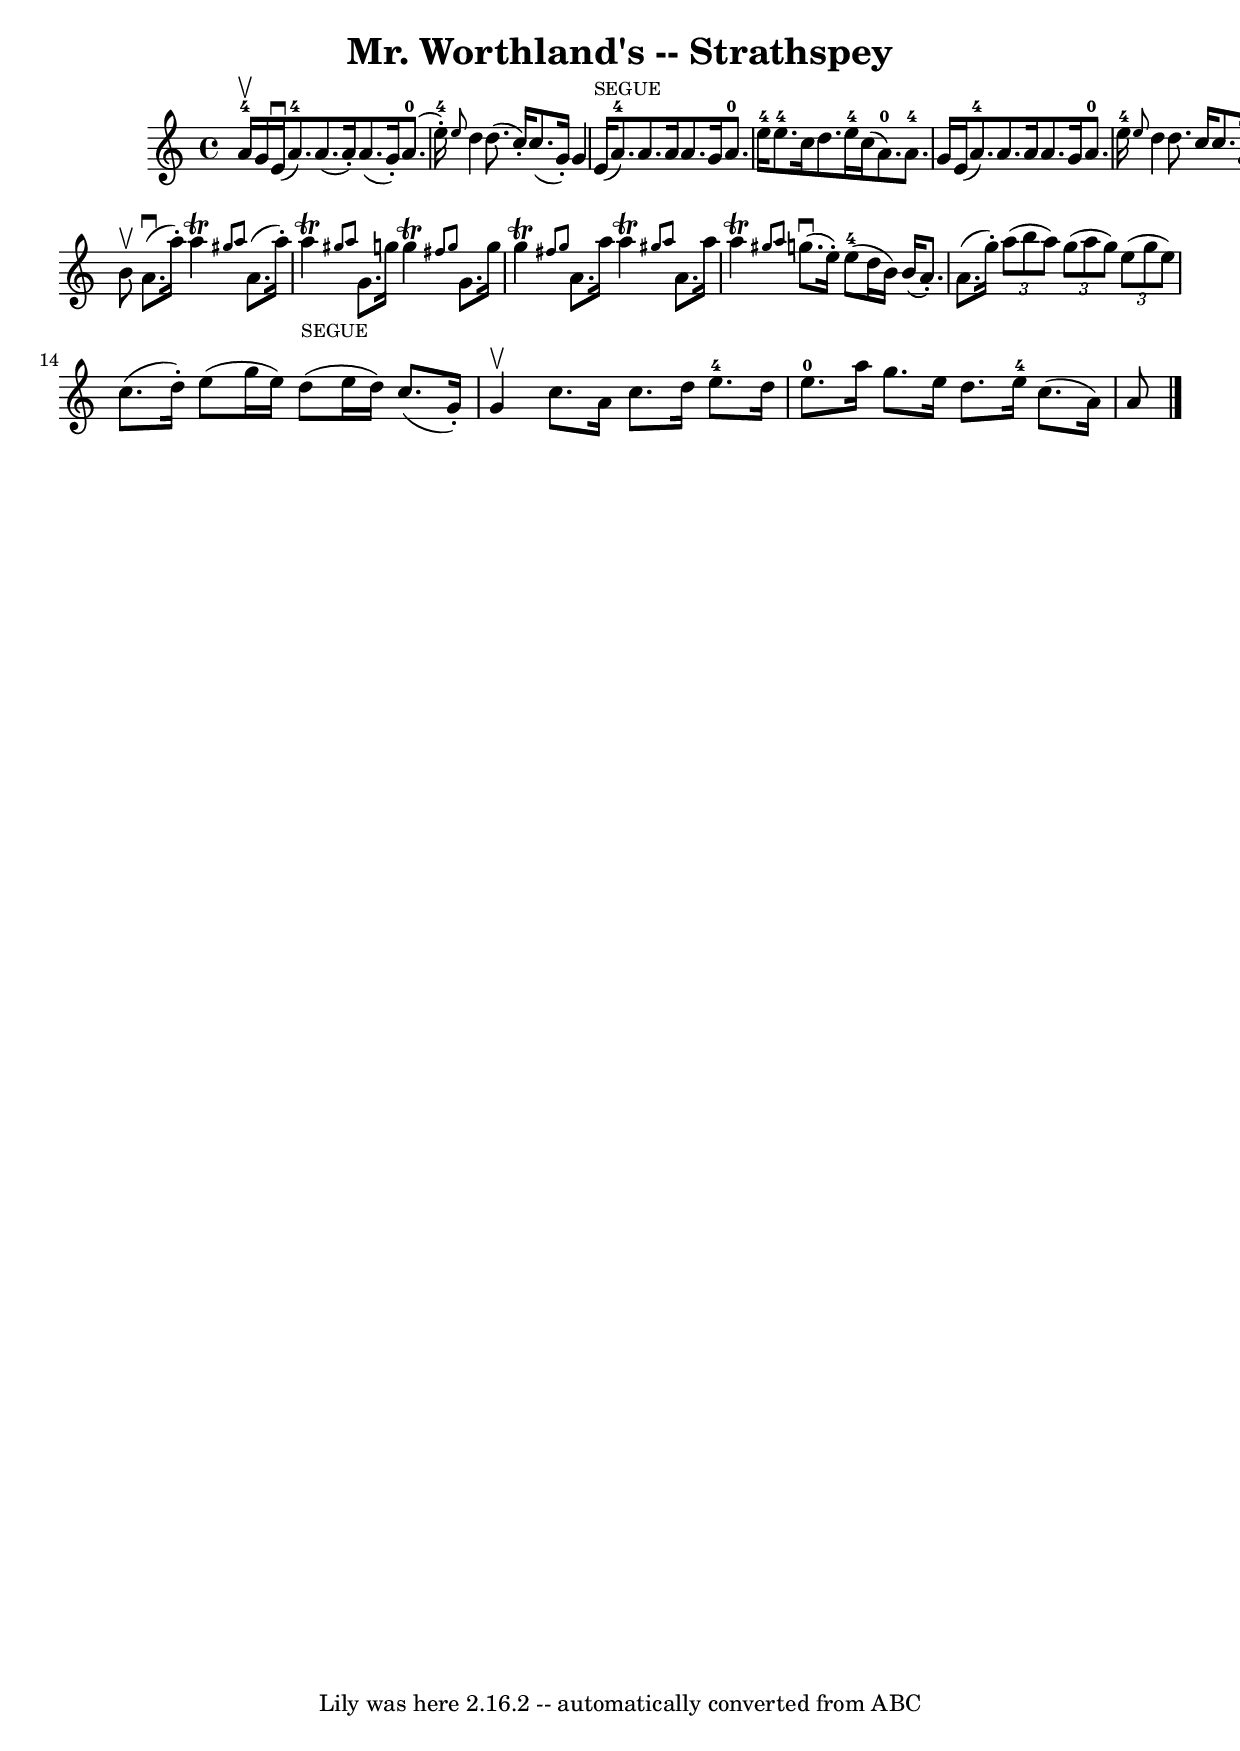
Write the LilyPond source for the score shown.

\version "2.16.2"
\include "Mammoth.ily"
\header {
	%% book = "Ryan's Mammoth Collection"
	crossRefNumber = "1"
	footnotes = "\\\\161 959"
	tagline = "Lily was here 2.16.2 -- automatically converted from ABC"
	title = "Mr. Worthland's -- Strathspey"
}
voicedefault =  {


 \override Staff.TimeSignature #'style = #'C
 \time 4/4 
\key a \minor a'16-4^\upbow g'16  |
 e'16 
^\downbow(a'8.-4) a'8. (a'16 -.) a'8. (g'16 -.) a'8. 
-0(e''16-4-.)   |
 \grace { e''8  } d''4 d''8. (
c''16 -.) c''8. (g'16 -.) g'4    |
 e'16^\segue(
a'8.-4) a'8. a'16 a'8. g'16 a'8.-0 e''16-4   
|
 e''8.-4 c''16 d''8. e''16-4 c''16 (a'8.-0) 
 a'8.-4 g'16    |
 e'16 (a'8.-4) a'8. a'16 a'8. 
 g'16 a'8.-0 e''16-4   |
 \grace { e''8  } d''4    
d''8. c''16 c''8. g'16 g'4    |
 e'16 (a'8.-4)   
a'8. a'16 a'8. g'16 a'8.-0 e''16-4   |
 e''8. 
-4 c''16 d''8. e''16-4 c''16 (a'8.) a'4    \bar "|."     
b'8^\upbow |
 a'8.^\downbow(a''16 -.) a''4^\trill \grace {  
 gis''8 a''8  } a'8. (a''16 -.) a''4_\segue^\trill \grace {    
gis''!8 a''8  }   |
 g'8. g''16 g''4^\trill \grace {    
fis''8 g''8  } g'8. g''16 g''4^\trill \grace { fis''!8 g''8  
}   |
 a'8. a''16 a''4^\trill \grace { gis''8 a''8  }   
a'8. a''16 a''4^\trill \grace { gis''!8 a''8  }   |
     
g''8.^\downbow(e''16 -.) e''8-4(d''16 b'16) b'16 (
a'8. -.) a'8. (g''16 -.)   |
     \times 2/3 { a''8 (b''8   
 a''8) }   \times 2/3 { g''8 (a''8 g''8) }   \times 2/3 { e''8 
(g''8 e''8) } c''8. (d''16 -.)   |
 e''8 (g''16    
e''16) d''8 (e''16 d''16) c''8. (g'16 -.) g'4^\upbow   
|
 c''8. a'16 c''8. d''16 e''8.-4 d''16 e''8. 
-0 a''16    |
 g''8. e''16 d''8. e''16-4 c''8. (
a'16) a'8    \bar "|."   
}

\score{
    <<

	\context Staff="default"
	{
	    \voicedefault 
	}

    >>
	\layout {
	}
	\midi {}
}
